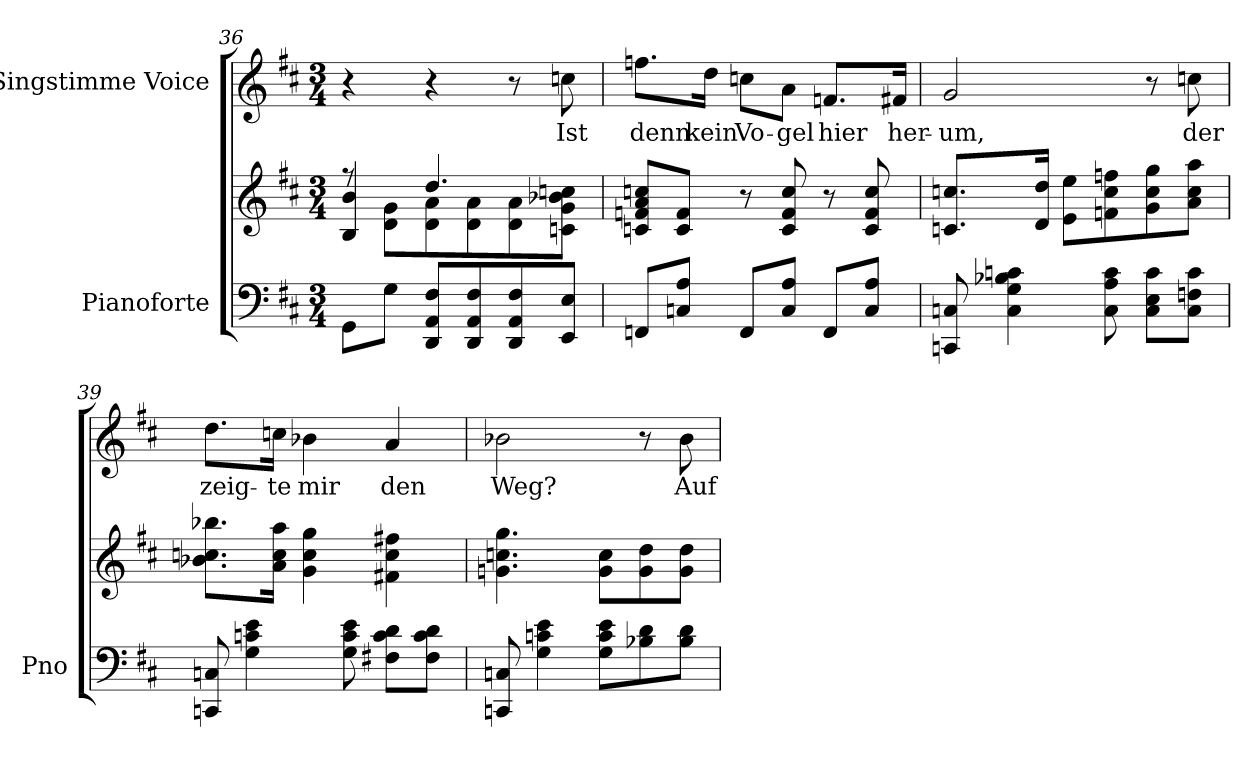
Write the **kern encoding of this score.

**kern	**kern	**kern	**text
*part2	*part2	*part1	*part1
*staff3	*staff2	*staff1	*staff1
*I"Pianoforte	*	*I"Singstimme Voice	*
*I'Pno	*	*	*
*clefF4	*clefG2	*clefG2	*
*k[f#c#]	*k[f#c#]	*k[f#c#]	*
*M3/4	*M3/4	*M3/4	*
=36	=36	=36	=36
*	*^	*	*
8GG\L	8r	4B/ 4b/	4r	.
8G\J	8d\ 8g\L	.	.	.
8DD/ 8AA/ 8F#/L	8d\ 8a\	4.dd/	4r	.
8DD/ 8AA/ 8F#/	8d\ 8a\	.	.	.
8DD/ 8AA/ 8F#/	8d\ 8a\	.	8r	.
!	!	!	!	!LO:LY:b
8EE/ 8E/J	8cn\ 8g\ 8b-X\ 8ccn\J	8ryy	8ccn\	Ist
=37	=37	=37	=37	=37
!	!	!	!	!LO:LY:b
*	*v	*v	*	*
8FFn/L	8cn/ 8fn/ 8a/ 8ccn/L	8.ffn\L	denn
8Cn/ 8A/J	8c/ 8f/J	.	.
!	!	!	!LO:LY:b
.	.	16dd\Jk	kein
!	!	!	!LO:LY:b
8FF/L	8r	8ccn\L	Vo-
!	!	!	!LO:LY:b
8C/ 8A/J	8c/ 8f/ 8cc/	8a\J	-gel
!	!	!	!LO:LY:b
8FF/L	8r	8.fn/L	hier
8C/ 8A/J	8c/ 8f/ 8cc/	.	.
!	!	!	!LO:LY:b
.	.	16f#X/Jk	her-
=38	=38	=38	=38
!	!	!	!LO:LY:b
8CCn/ 8Cn/	8.cn/ 8.ccn/L	2g/	-um,
4C\ 4G\ 4B-X\ 4cn\	.	.	.
.	16d/ 16dd/Jk	.	.
.	8e\ 8ee\L	.	.
8C\ 8A\ 8c\	8fn\ 8cc\ 8ffn\	.	.
8C\ 8E\ 8c\L	8g\ 8cc\ 8gg\	8r	.
!	!	!	!LO:LY:b
8C\ 8Fn\ 8c\J	8a\ 8cc\ 8aa\J	8ccnj\	der
=39	=39	=39	=39
!	!	!	!LO:LY:b
8CCn/ 8Cn/	8.b-X\ 8.ccn\ 8.bb-X\L	8.dd\L	zeig-
4G\ 4cn\ 4e\	.	.	.
!	!	!	!LO:LY:b
.	16a\ 16cc\ 16aa\Jk	16ccnj\Jk	-te
!	!	!	!LO:LY:b
.	4g\ 4cc\ 4gg\	4b-X\	mir
8G\ 8c\ 8e\	.	.	.
!	!	!	!LO:LY:b
8F#X\ 8c\ 8d\L	4f#X\ 4cc\ 4ff#X\	4a/	den
8F#\ 8c\ 8d\J	.	.	.
!!LO:LB:g=z
=40	=40	=40	=40
!	!	!	!LO:LY:b
8CCn/ 8Cn/	4.gn\ 4.ccn\ 4.gg\	2b-X\	Weg?
4G\ 4cn\ 4e\	.	.	.
8G\ 8c\ 8e\L	8g\ 8cc\L	.	.
8B-X\ 8d\	8g\ 8dd\	8r	.
!	!	!	!LO:LY:b
8B-\ 8d\J	8g\ 8dd\J	8b-\	Auf
=	=	=	=
*-	*-	*-	*-
